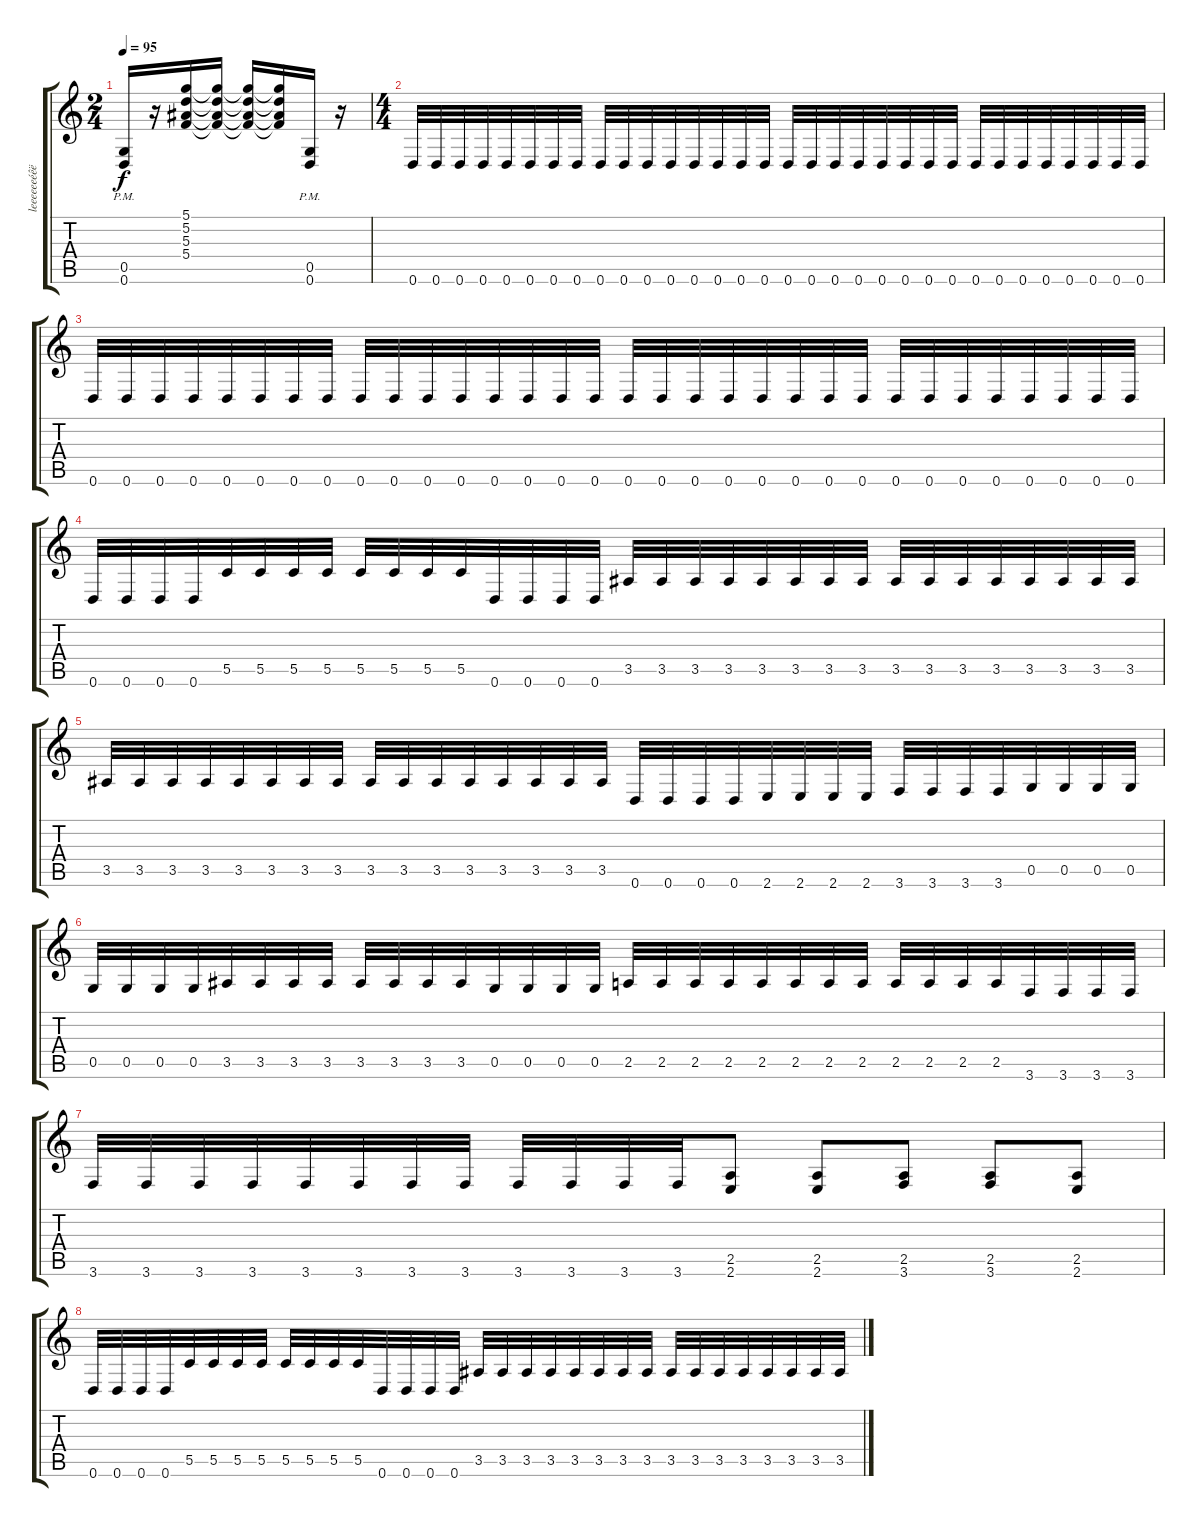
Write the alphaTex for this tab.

\track ("leeeeeeéêërd" "leeeeeeéêë") {instrument distortionguitar}
\staff {score tabs}
\tuning (D4 A3 F3 C3 G2 D2) {hide}
\ts (2 4)
\tempo 95
\clef g2
\ks c
(0.5{pm} 0.6{pm}).16{dy f} r.16 (5.1 5.2 5.3 5.4).16 (5.1{t} 5.2{t} 5.3{t} 5.4{t}).16 (5.1{t} 5.2{t} 5.3{t} 5.4{t}).16 (5.1{t} 5.2{t} 5.3{t} 5.4{t}).16 (0.5{pm} 0.6{pm}).16 r.16 |
\ts (4 4)
0.6.32 0.6.32 0.6.32 0.6.32 0.6.32 0.6.32 0.6.32 0.6.32 0.6.32 0.6.32 0.6.32 0.6.32 0.6.32 0.6.32 0.6.32 0.6.32 0.6.32 0.6.32 0.6.32 0.6.32 0.6.32 0.6.32 0.6.32 0.6.32 0.6.32 0.6.32 0.6.32 0.6.32 0.6.32 0.6.32 0.6.32 0.6.32 |
0.6.32 0.6.32 0.6.32 0.6.32 0.6.32 0.6.32 0.6.32 0.6.32 0.6.32 0.6.32 0.6.32 0.6.32 0.6.32 0.6.32 0.6.32 0.6.32 0.6.32 0.6.32 0.6.32 0.6.32 0.6.32 0.6.32 0.6.32 0.6.32 0.6.32 0.6.32 0.6.32 0.6.32 0.6.32 0.6.32 0.6.32 0.6.32 |
0.6.32 0.6.32 0.6.32 0.6.32 5.5.32 5.5.32 5.5.32 5.5.32 5.5.32 5.5.32 5.5.32 5.5.32 0.6.32 0.6.32 0.6.32 0.6.32 3.5.32 3.5.32 3.5.32 3.5.32 3.5.32 3.5.32 3.5.32 3.5.32 3.5.32 3.5.32 3.5.32 3.5.32 3.5.32 3.5.32 3.5.32 3.5.32 |
3.5.32 3.5.32 3.5.32 3.5.32 3.5.32 3.5.32 3.5.32 3.5.32 3.5.32 3.5.32 3.5.32 3.5.32 3.5.32 3.5.32 3.5.32 3.5.32 0.6.32 0.6.32 0.6.32 0.6.32 2.6.32 2.6.32 2.6.32 2.6.32 3.6.32 3.6.32 3.6.32 3.6.32 0.5.32 0.5.32 0.5.32 0.5.32 |
0.5.32 0.5.32 0.5.32 0.5.32 3.5.32 3.5.32 3.5.32 3.5.32 3.5.32 3.5.32 3.5.32 3.5.32 0.5.32 0.5.32 0.5.32 0.5.32 2.5.32 2.5.32 2.5.32 2.5.32 2.5.32 2.5.32 2.5.32 2.5.32 2.5.32 2.5.32 2.5.32 2.5.32 3.6.32 3.6.32 3.6.32 3.6.32 |
3.6.32 3.6.32 3.6.32 3.6.32 3.6.32 3.6.32 3.6.32 3.6.32 3.6.32 3.6.32 3.6.32 3.6.32 (2.5 2.6).8 (2.5 2.6).8 (2.5 3.6).8 (2.5 3.6).8 (2.5 2.6).8 |
0.6.32 0.6.32 0.6.32 0.6.32 5.5.32 5.5.32 5.5.32 5.5.32 5.5.32 5.5.32 5.5.32 5.5.32 0.6.32 0.6.32 0.6.32 0.6.32 3.5.32 3.5.32 3.5.32 3.5.32 3.5.32 3.5.32 3.5.32 3.5.32 3.5.32 3.5.32 3.5.32 3.5.32 3.5.32 3.5.32 3.5.32 3.5.32
